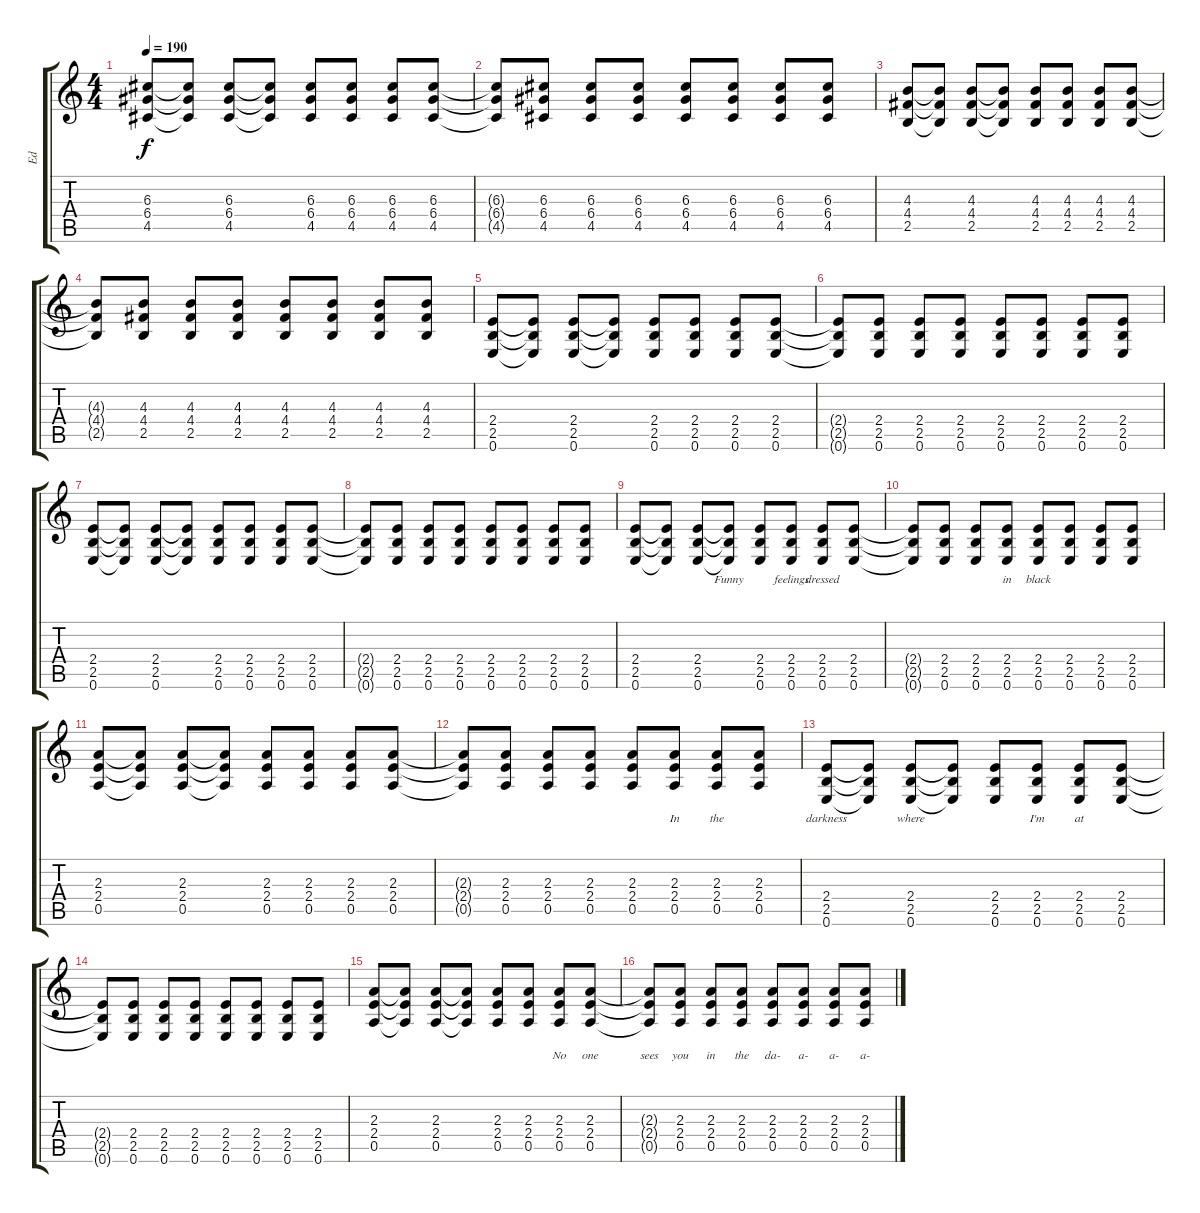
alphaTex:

\track ("Ed" "Ed") {instrument acousticguitarsteel}
\staff {score tabs}
\tuning (E4 B3 G3 D3 A2 E2) {hide}
\ts (4 4)
\tempo 190
\clef g2
\ks c
(6.3 6.4 4.5).8{dy f} (6.3{t} 6.4{t} 4.5{t}).8 (6.3 6.4 4.5).8 (6.3{t} 6.4{t} 4.5{t}).8 (6.3 6.4 4.5).8 (6.3 6.4 4.5).8 (6.3 6.4 4.5).8 (6.3 6.4 4.5).8 |
(6.3{t} 6.4{t} 4.5{t}).8 (6.3 6.4 4.5).8 (6.3 6.4 4.5).8 (6.3 6.4 4.5).8 (6.3 6.4 4.5).8 (6.3 6.4 4.5).8 (6.3 6.4 4.5).8 (6.3 6.4 4.5).8 |
(4.3 4.4 2.5).8 (4.3{t} 4.4{t} 2.5{t}).8 (4.3 4.4 2.5).8 (4.3{t} 4.4{t} 2.5{t}).8 (4.3 4.4 2.5).8 (4.3 4.4 2.5).8 (4.3 4.4 2.5).8 (4.3 4.4 2.5).8 |
(4.3{t} 4.4{t} 2.5{t}).8 (4.3 4.4 2.5).8 (4.3 4.4 2.5).8 (4.3 4.4 2.5).8 (4.3 4.4 2.5).8 (4.3 4.4 2.5).8 (4.3 4.4 2.5).8 (4.3 4.4 2.5).8 |
(2.4 2.5 0.6).8 (2.4{t} 2.5{t} 0.6{t}).8 (2.4 2.5 0.6).8 (2.4{t} 2.5{t} 0.6{t}).8 (2.4 2.5 0.6).8 (2.4 2.5 0.6).8 (2.4 2.5 0.6).8 (2.4 2.5 0.6).8 |
(2.4{t} 2.5{t} 0.6{t}).8 (2.4 2.5 0.6).8 (2.4 2.5 0.6).8 (2.4 2.5 0.6).8 (2.4 2.5 0.6).8 (2.4 2.5 0.6).8 (2.4 2.5 0.6).8 (2.4 2.5 0.6).8 |
(2.4 2.5 0.6).8 (2.4{t} 2.5{t} 0.6{t}).8 (2.4 2.5 0.6).8 (2.4{t} 2.5{t} 0.6{t}).8 (2.4 2.5 0.6).8 (2.4 2.5 0.6).8 (2.4 2.5 0.6).8 (2.4 2.5 0.6).8 |
(2.4{t} 2.5{t} 0.6{t}).8 (2.4 2.5 0.6).8 (2.4 2.5 0.6).8 (2.4 2.5 0.6).8 (2.4 2.5 0.6).8 (2.4 2.5 0.6).8 (2.4 2.5 0.6).8 (2.4 2.5 0.6).8 |
(2.4 2.5 0.6).8{lyrics (0 "") lyrics (1 "") lyrics (2 "") lyrics (3 "") lyrics (4 "")} (2.4{t} 2.5{t} 0.6{t}).8{lyrics (0 "") lyrics (1 "") lyrics (2 "") lyrics (3 "") lyrics (4 "")} (2.4 2.5 0.6).8{lyrics (0 "") lyrics (1 "") lyrics (2 "") lyrics (3 "") lyrics (4 "")} (2.4{t} 2.5{t} 0.6{t}).8{lyrics (0 "Funny") lyrics (1 "") lyrics (2 "") lyrics (3 "") lyrics (4 "")} (2.4 2.5 0.6).8{lyrics (0 "") lyrics (1 "") lyrics (2 "") lyrics (3 "") lyrics (4 "")} (2.4 2.5 0.6).8{lyrics (0 "feelings") lyrics (1 "") lyrics (2 "") lyrics (3 "") lyrics (4 "")} (2.4 2.5 0.6).8{lyrics (0 "dressed") lyrics (1 "") lyrics (2 "") lyrics (3 "") lyrics (4 "")} (2.4 2.5 0.6).8{lyrics (0 "") lyrics (1 "") lyrics (2 "") lyrics (3 "") lyrics (4 "")} |
(2.4{t} 2.5{t} 0.6{t}).8{lyrics (0 "") lyrics (1 "") lyrics (2 "") lyrics (3 "") lyrics (4 "")} (2.4 2.5 0.6).8{lyrics (0 "") lyrics (1 "") lyrics (2 "") lyrics (3 "") lyrics (4 "")} (2.4 2.5 0.6).8{lyrics (0 "") lyrics (1 "") lyrics (2 "") lyrics (3 "") lyrics (4 "")} (2.4 2.5 0.6).8{lyrics (0 "in") lyrics (1 "") lyrics (2 "") lyrics (3 "") lyrics (4 "")} (2.4 2.5 0.6).8{lyrics (0 "black") lyrics (1 "") lyrics (2 "") lyrics (3 "") lyrics (4 "")} (2.4 2.5 0.6).8{lyrics (0 "") lyrics (1 "") lyrics (2 "") lyrics (3 "") lyrics (4 "")} (2.4 2.5 0.6).8{lyrics (0 "") lyrics (1 "") lyrics (2 "") lyrics (3 "") lyrics (4 "")} (2.4 2.5 0.6).8{lyrics (0 "") lyrics (1 "") lyrics (2 "") lyrics (3 "") lyrics (4 "")} |
(2.3 2.4 0.5).8{lyrics (0 "") lyrics (1 "") lyrics (2 "") lyrics (3 "") lyrics (4 "")} (2.3{t} 2.4{t} 0.5{t}).8{lyrics (0 "") lyrics (1 "") lyrics (2 "") lyrics (3 "") lyrics (4 "")} (2.3 2.4 0.5).8{lyrics (0 "") lyrics (1 "") lyrics (2 "") lyrics (3 "") lyrics (4 "")} (2.3{t} 2.4{t} 0.5{t}).8{lyrics (0 "") lyrics (1 "") lyrics (2 "") lyrics (3 "") lyrics (4 "")} (2.3 2.4 0.5).8{lyrics (0 "") lyrics (1 "") lyrics (2 "") lyrics (3 "") lyrics (4 "")} (2.3 2.4 0.5).8{lyrics (0 "") lyrics (1 "") lyrics (2 "") lyrics (3 "") lyrics (4 "")} (2.3 2.4 0.5).8{lyrics (0 "") lyrics (1 "") lyrics (2 "") lyrics (3 "") lyrics (4 "")} (2.3 2.4 0.5).8{lyrics (0 "") lyrics (1 "") lyrics (2 "") lyrics (3 "") lyrics (4 "")} |
(2.3{t} 2.4{t} 0.5{t}).8{lyrics (0 "") lyrics (1 "") lyrics (2 "") lyrics (3 "") lyrics (4 "")} (2.3 2.4 0.5).8{lyrics (0 "") lyrics (1 "") lyrics (2 "") lyrics (3 "") lyrics (4 "")} (2.3 2.4 0.5).8{lyrics (0 "") lyrics (1 "") lyrics (2 "") lyrics (3 "") lyrics (4 "")} (2.3 2.4 0.5).8{lyrics (0 "") lyrics (1 "") lyrics (2 "") lyrics (3 "") lyrics (4 "")} (2.3 2.4 0.5).8{lyrics (0 "") lyrics (1 "") lyrics (2 "") lyrics (3 "") lyrics (4 "")} (2.3 2.4 0.5).8{lyrics (0 "In") lyrics (1 "") lyrics (2 "") lyrics (3 "") lyrics (4 "")} (2.3 2.4 0.5).8{lyrics (0 "the") lyrics (1 "") lyrics (2 "") lyrics (3 "") lyrics (4 "")} (2.3 2.4 0.5).8{lyrics (0 "") lyrics (1 "") lyrics (2 "") lyrics (3 "") lyrics (4 "")} |
(2.4 2.5 0.6).8{lyrics (0 "darkness") lyrics (1 "") lyrics (2 "") lyrics (3 "") lyrics (4 "")} (2.4{t} 2.5{t} 0.6{t}).8{lyrics (0 "") lyrics (1 "") lyrics (2 "") lyrics (3 "") lyrics (4 "")} (2.4 2.5 0.6).8{lyrics (0 "where") lyrics (1 "") lyrics (2 "") lyrics (3 "") lyrics (4 "")} (2.4{t} 2.5{t} 0.6{t}).8{lyrics (0 "") lyrics (1 "") lyrics (2 "") lyrics (3 "") lyrics (4 "")} (2.4 2.5 0.6).8{lyrics (0 "") lyrics (1 "") lyrics (2 "") lyrics (3 "") lyrics (4 "")} (2.4 2.5 0.6).8{lyrics (0 "I'm") lyrics (1 "") lyrics (2 "") lyrics (3 "") lyrics (4 "")} (2.4 2.5 0.6).8{lyrics (0 "at") lyrics (1 "") lyrics (2 "") lyrics (3 "") lyrics (4 "")} (2.4 2.5 0.6).8{lyrics (0 "") lyrics (1 "") lyrics (2 "") lyrics (3 "") lyrics (4 "")} |
(2.4{t} 2.5{t} 0.6{t}).8{lyrics (0 "") lyrics (1 "") lyrics (2 "") lyrics (3 "") lyrics (4 "")} (2.4 2.5 0.6).8{lyrics (0 "") lyrics (1 "") lyrics (2 "") lyrics (3 "") lyrics (4 "")} (2.4 2.5 0.6).8{lyrics (0 "") lyrics (1 "") lyrics (2 "") lyrics (3 "") lyrics (4 "")} (2.4 2.5 0.6).8{lyrics (0 "") lyrics (1 "") lyrics (2 "") lyrics (3 "") lyrics (4 "")} (2.4 2.5 0.6).8{lyrics (0 "") lyrics (1 "") lyrics (2 "") lyrics (3 "") lyrics (4 "")} (2.4 2.5 0.6).8{lyrics (0 "") lyrics (1 "") lyrics (2 "") lyrics (3 "") lyrics (4 "")} (2.4 2.5 0.6).8{lyrics (0 "") lyrics (1 "") lyrics (2 "") lyrics (3 "") lyrics (4 "")} (2.4 2.5 0.6).8{lyrics (0 "") lyrics (1 "") lyrics (2 "") lyrics (3 "") lyrics (4 "")} |
(2.3 2.4 0.5).8{lyrics (0 "") lyrics (1 "") lyrics (2 "") lyrics (3 "") lyrics (4 "")} (2.3{t} 2.4{t} 0.5{t}).8{lyrics (0 "") lyrics (1 "") lyrics (2 "") lyrics (3 "") lyrics (4 "")} (2.3 2.4 0.5).8{lyrics (0 "") lyrics (1 "") lyrics (2 "") lyrics (3 "") lyrics (4 "")} (2.3{t} 2.4{t} 0.5{t}).8{lyrics (0 "") lyrics (1 "") lyrics (2 "") lyrics (3 "") lyrics (4 "")} (2.3 2.4 0.5).8{lyrics (0 "") lyrics (1 "") lyrics (2 "") lyrics (3 "") lyrics (4 "")} (2.3 2.4 0.5).8{lyrics (0 "") lyrics (1 "") lyrics (2 "") lyrics (3 "") lyrics (4 "")} (2.3 2.4 0.5).8{lyrics (0 "No") lyrics (1 "") lyrics (2 "") lyrics (3 "") lyrics (4 "")} (2.3 2.4 0.5).8{lyrics (0 "one") lyrics (1 "") lyrics (2 "") lyrics (3 "") lyrics (4 "")} |
(2.3{t} 2.4{t} 0.5{t}).8{lyrics (0 "sees") lyrics (1 "") lyrics (2 "") lyrics (3 "") lyrics (4 "")} (2.3 2.4 0.5).8{lyrics (0 "you") lyrics (1 "") lyrics (2 "") lyrics (3 "") lyrics (4 "")} (2.3 2.4 0.5).8{lyrics (0 "in") lyrics (1 "") lyrics (2 "") lyrics (3 "") lyrics (4 "")} (2.3 2.4 0.5).8{lyrics (0 "the") lyrics (1 "") lyrics (2 "") lyrics (3 "") lyrics (4 "")} (2.3 2.4 0.5).8{lyrics (0 "da-") lyrics (1 "") lyrics (2 "") lyrics (3 "") lyrics (4 "")} (2.3 2.4 0.5).8{lyrics (0 "a-") lyrics (1 "") lyrics (2 "") lyrics (3 "") lyrics (4 "")} (2.3 2.4 0.5).8{lyrics (0 "a-") lyrics (1 "") lyrics (2 "") lyrics (3 "") lyrics (4 "")} (2.3 2.4 0.5).8{lyrics (0 "a-") lyrics (1 "") lyrics (2 "") lyrics (3 "") lyrics (4 "")}
